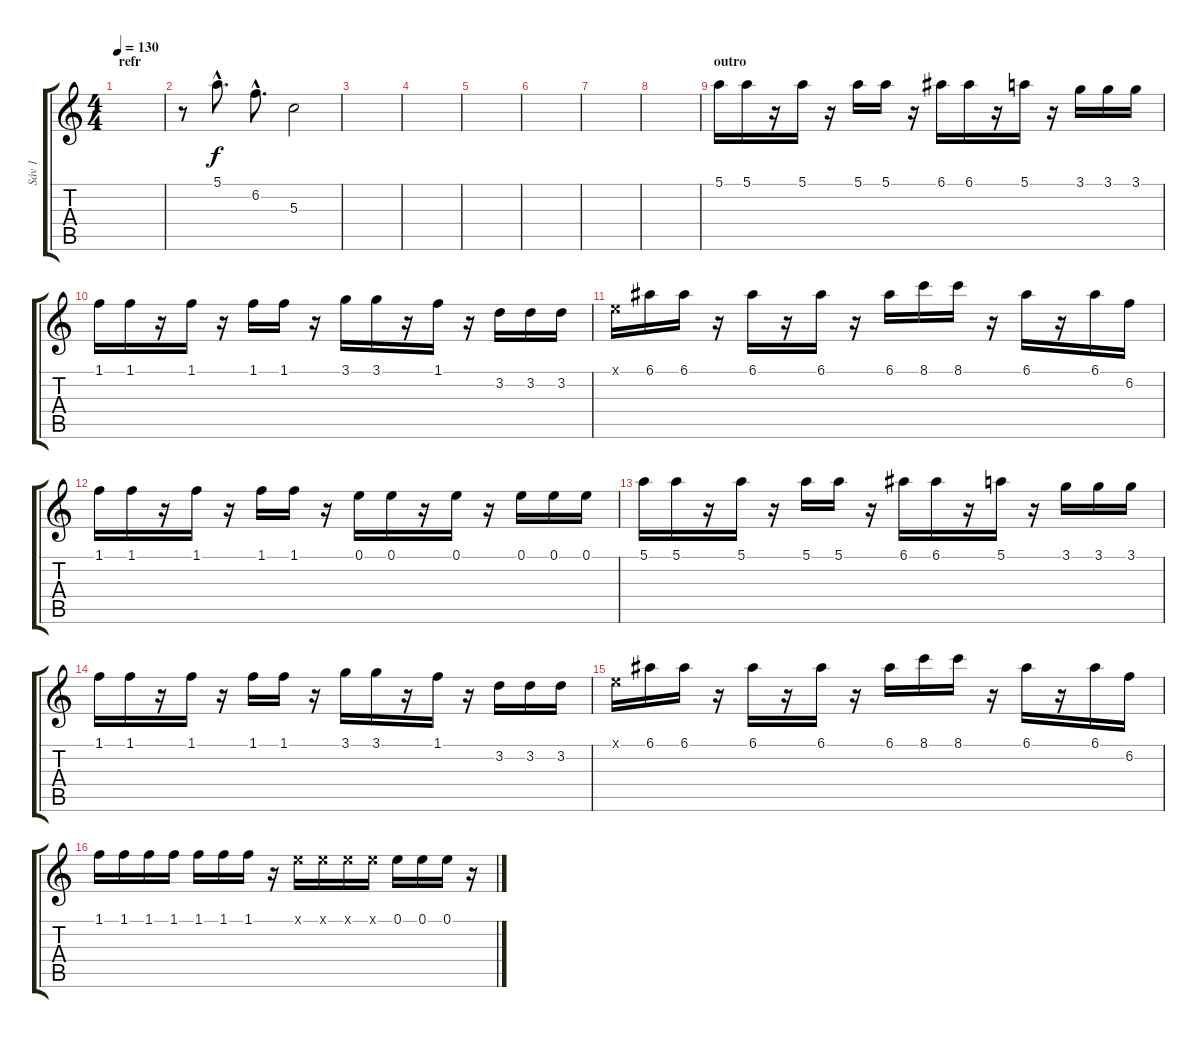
\track ("Sáv 1" "Sáv 1") {instrument distortionguitar}
\staff {score tabs}
\tuning (E4 B3 G3 D3 A2 E2) {hide}
\ts (4 4)
\section ("" "refr")
\tempo 130
\clef g2
\ks c
|
r.8 5.1{hac}.8{d instrument electricguitarjazz} 6.2{hac}.8{d} 5.3.2 |
|
|
|
|
|
|
\section ("" "outro")
5.1.16{instrument distortionguitar} 5.1.16 r.16 5.1.16 r.16 5.1.16 5.1.16 r.16 6.1.16 6.1.16 r.16 5.1.16 r.16 3.1.16 3.1.16 3.1.16 |
1.1.16 1.1.16 r.16 1.1.16 r.16 1.1.16 1.1.16 r.16 3.1.16 3.1.16 r.16 1.1.16 r.16 3.2.16 3.2.16 3.2.16 |
0.1{x}.16 6.1.16 6.1.16 r.16 6.1.16 r.16 6.1.16 r.16 6.1.16 8.1.16 8.1.16 r.16 6.1.16 r.16 6.1.16 6.2.16 |
1.1.16 1.1.16 r.16 1.1.16 r.16 1.1.16 1.1.16 r.16 0.1.16 0.1.16 r.16 0.1.16 r.16 0.1.16 0.1.16 0.1.16 |
5.1.16 5.1.16 r.16 5.1.16 r.16 5.1.16 5.1.16 r.16 6.1.16 6.1.16 r.16 5.1.16 r.16 3.1.16 3.1.16 3.1.16 |
1.1.16 1.1.16 r.16 1.1.16 r.16 1.1.16 1.1.16 r.16 3.1.16 3.1.16 r.16 1.1.16 r.16 3.2.16 3.2.16 3.2.16 |
0.1{x}.16 6.1.16 6.1.16 r.16 6.1.16 r.16 6.1.16 r.16 6.1.16 8.1.16 8.1.16 r.16 6.1.16 r.16 6.1.16 6.2.16 |
1.1.16 1.1.16 1.1.16 1.1.16 1.1.16 1.1.16 1.1.16 r.16 0.1{x}.16 0.1{x}.16 0.1{x}.16 0.1{x}.16 0.1.16 0.1.16 0.1.16 r.16
